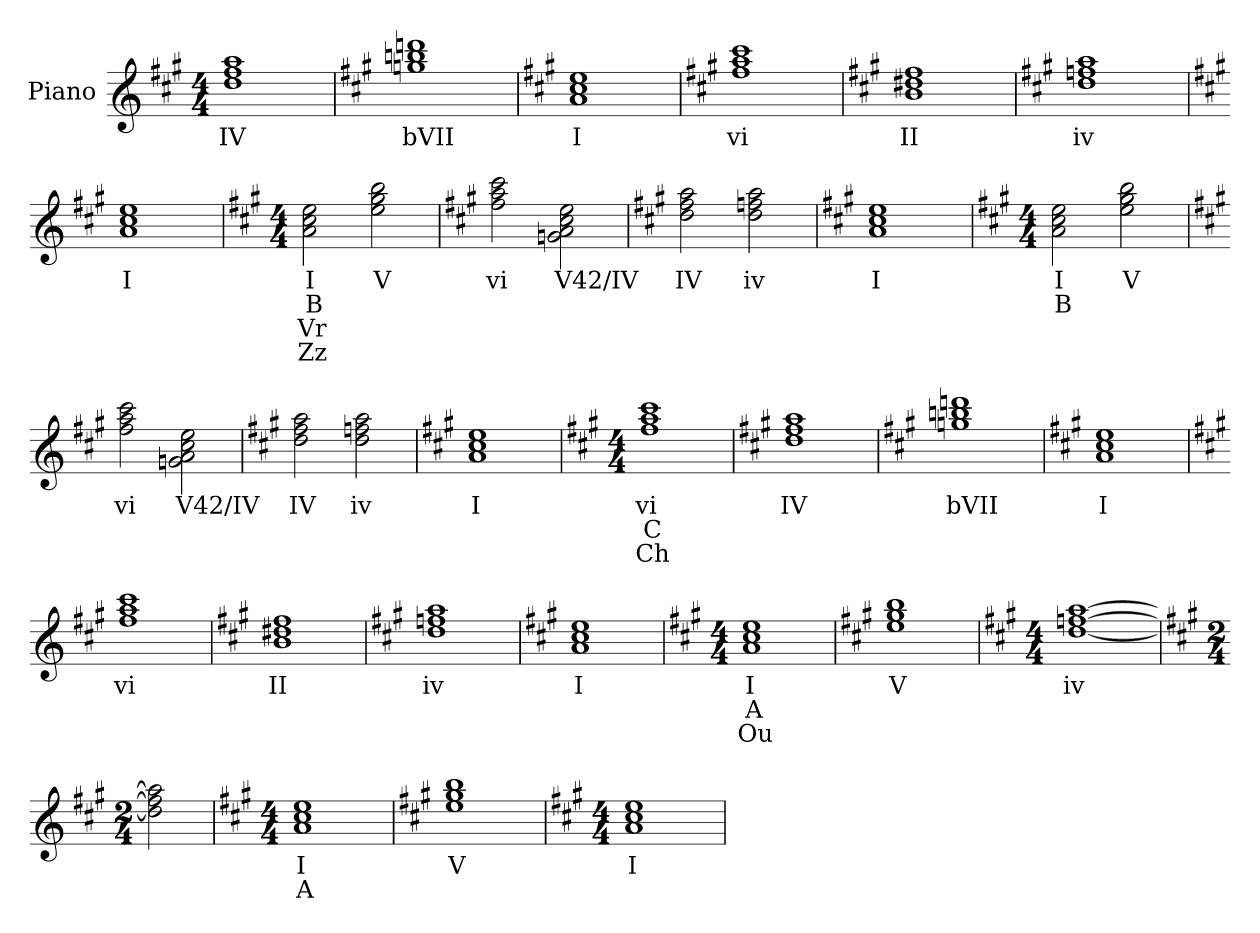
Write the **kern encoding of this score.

**kern	**text	**text	**text	**text
*part1	*part1	*part1	*part1	*part1
*staff1	*staff1	*staff1	*staff1	*staff1
*I"Piano	*	*	*	*
*I'Pno	*	*	*	*
*k[f#c#g#]	*	*	*	*
*A:	*	*	*	*
*M4/4	*	*	*	*
=	=	=	=	=
1dd 1ff# 1aa	IV	.	.	.
=	=	=	=	=
*k[f#c#g#]	*	*	*	*
*A:	*	*	*	*
1ggn 1bbn 1dddn	bVII	.	.	.
=	=	=	=	=
*k[f#c#g#]	*	*	*	*
*A:	*	*	*	*
1a 1cc# 1ee	I	.	.	.
=	=	=	=	=
*k[f#c#g#]	*	*	*	*
*A:	*	*	*	*
1ff# 1aa 1ccc#	vi	.	.	.
=	=	=	=	=
*k[f#c#g#]	*	*	*	*
*A:	*	*	*	*
1b 1dd#X 1ff#	II	.	.	.
=	=	=	=	=
*k[f#c#g#]	*	*	*	*
*A:	*	*	*	*
1dd 1ffn 1aa	iv	.	.	.
=	=	=	=	=
*k[f#c#g#]	*	*	*	*
*A:	*	*	*	*
1a 1cc# 1ee	I	.	.	.
=	=	=	=	=
*k[f#c#g#]	*	*	*	*
*A:	*	*	*	*
*M4/4	*	*	*	*
2a 2cc# 2ee	I	B	Vr	Zz
2ee 2gg# 2bb	V	.	.	.
=	=	=	=	=
*k[f#c#g#]	*	*	*	*
*A:	*	*	*	*
2ff# 2aa 2ccc#	vi	.	.	.
2gn 2a 2cc# 2ee	V42/IV	.	.	.
=	=	=	=	=
*k[f#c#g#]	*	*	*	*
*A:	*	*	*	*
2dd 2ff# 2aa	IV	.	.	.
2dd 2ffn 2aa	iv	.	.	.
=	=	=	=	=
*k[f#c#g#]	*	*	*	*
*A:	*	*	*	*
1a 1cc# 1ee	I	.	.	.
=	=	=	=	=
*k[f#c#g#]	*	*	*	*
*A:	*	*	*	*
*M4/4	*	*	*	*
2a 2cc# 2ee	I	B	.	.
2ee 2gg# 2bb	V	.	.	.
=	=	=	=	=
*k[f#c#g#]	*	*	*	*
*A:	*	*	*	*
2ff# 2aa 2ccc#	vi	.	.	.
2gn 2a 2cc# 2ee	V42/IV	.	.	.
=	=	=	=	=
*k[f#c#g#]	*	*	*	*
*A:	*	*	*	*
2dd 2ff# 2aa	IV	.	.	.
2dd 2ffn 2aa	iv	.	.	.
=	=	=	=	=
*k[f#c#g#]	*	*	*	*
*A:	*	*	*	*
1a 1cc# 1ee	I	.	.	.
=	=	=	=	=
*k[f#c#g#]	*	*	*	*
*A:	*	*	*	*
*M4/4	*	*	*	*
1ff# 1aa 1ccc#	vi	C	Ch	.
=	=	=	=	=
*k[f#c#g#]	*	*	*	*
*A:	*	*	*	*
1dd 1ff# 1aa	IV	.	.	.
=	=	=	=	=
*k[f#c#g#]	*	*	*	*
*A:	*	*	*	*
1ggn 1bbn 1dddn	bVII	.	.	.
=	=	=	=	=
*k[f#c#g#]	*	*	*	*
*A:	*	*	*	*
1a 1cc# 1ee	I	.	.	.
=	=	=	=	=
*k[f#c#g#]	*	*	*	*
*A:	*	*	*	*
1ff# 1aa 1ccc#	vi	.	.	.
=	=	=	=	=
*k[f#c#g#]	*	*	*	*
*A:	*	*	*	*
1b 1dd#X 1ff#	II	.	.	.
=	=	=	=	=
*k[f#c#g#]	*	*	*	*
*A:	*	*	*	*
1dd 1ffn 1aa	iv	.	.	.
=	=	=	=	=
*k[f#c#g#]	*	*	*	*
*A:	*	*	*	*
1a 1cc# 1ee	I	.	.	.
=	=	=	=	=
*k[f#c#g#]	*	*	*	*
*A:	*	*	*	*
*M4/4	*	*	*	*
1a 1cc# 1ee	I	A	Ou	.
=	=	=	=	=
*k[f#c#g#]	*	*	*	*
*A:	*	*	*	*
1ee 1gg# 1bb	V	.	.	.
=	=	=	=	=
*k[f#c#g#]	*	*	*	*
*A:	*	*	*	*
*M4/4	*	*	*	*
[1dd [1ffn [1aa	iv	.	.	.
=	=	=	=	=
*k[f#c#g#]	*	*	*	*
*A:	*	*	*	*
*M2/4	*	*	*	*
2dd] 2ffn] 2aa]	.	.	.	.
=	=	=	=	=
*k[f#c#g#]	*	*	*	*
*A:	*	*	*	*
*M4/4	*	*	*	*
1a 1cc# 1ee	I	A	.	.
=	=	=	=	=
*k[f#c#g#]	*	*	*	*
*A:	*	*	*	*
1ee 1gg# 1bb	V	.	.	.
=	=	=	=	=
*k[f#c#g#]	*	*	*	*
*A:	*	*	*	*
*M4/4	*	*	*	*
1a 1cc# 1ee	I	.	.	.
=	=	=	=	=
*-	*-	*-	*-	*-
